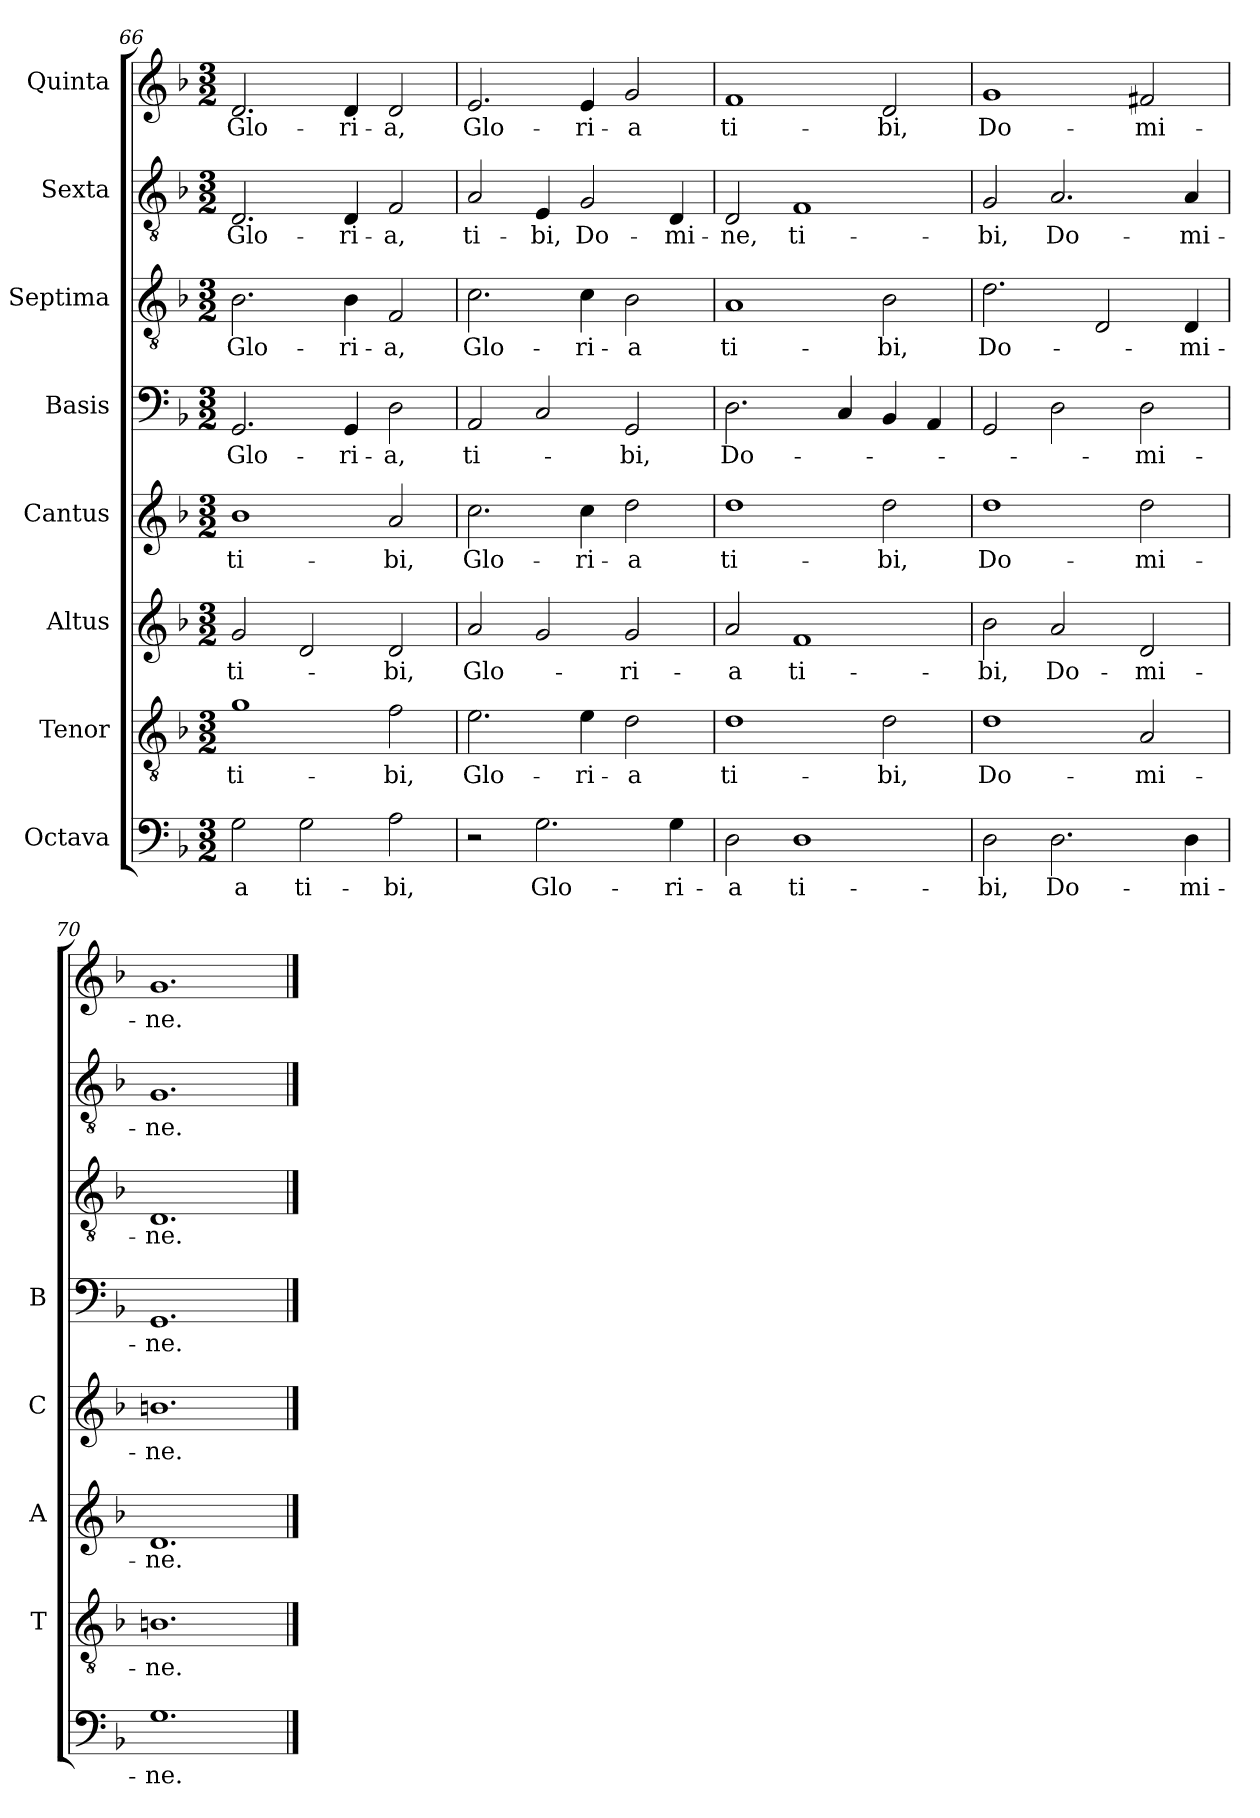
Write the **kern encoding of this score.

**kern	**text	**kern	**text	**kern	**text	**kern	**text	**kern	**text	**kern	**text	**kern	**text	**kern	**text
*part8	*part8	*part7	*part7	*part6	*part6	*part5	*part5	*part4	*part4	*part3	*part3	*part2	*part2	*part1	*part1
*staff8	*staff8	*staff7	*staff7	*staff6	*staff6	*staff5	*staff5	*staff4	*staff4	*staff3	*staff3	*staff2	*staff2	*staff1	*staff1
*I"Octava	*	*I"Tenor	*	*I"Altus	*	*I"Cantus	*	*I"Basis	*	*I"Septima	*	*I"Sexta	*	*I"Quinta	*
*	*	*I'T	*	*I'A	*	*I'C	*	*I'B	*	*	*	*	*	*	*
*clefF4	*	*clefGv2	*	*clefG2	*	*clefG2	*	*clefF4	*	*clefGv2	*	*clefGv2	*	*clefG2	*
*k[b-]	*	*k[b-]	*	*k[b-]	*	*k[b-]	*	*k[b-]	*	*k[b-]	*	*k[b-]	*	*k[b-]	*
*F:	*	*F:	*	*F:	*	*F:	*	*F:	*	*F:	*	*F:	*	*F:	*
*M3/2	*	*M3/2	*	*M3/2	*	*M3/2	*	*M3/2	*	*M3/2	*	*M3/2	*	*M3/2	*
=66	=66	=66	=66	=66	=66	=66	=66	=66	=66	=66	=66	=66	=66	=66	=66
!	!LO:LY:b	!	!LO:LY:b	!	!LO:LY:b	!	!LO:LY:b	!	!LO:LY:b	!	!LO:LY:b	!	!LO:LY:b	!	!LO:LY:b
2G\	-a	1g	ti-	2g/	ti-	1b-	ti-	2.GG/	Glo-	2.B-\	Glo-	2.D/	Glo-	2.d/	Glo-
!	!LO:LY:b	!	!	!	!	!	!	!	!	!	!	!	!	!	!
2G\	ti-	.	.	2d/	.	.	.	.	.	.	.	.	.	.	.
!	!	!	!	!	!	!	!	!	!LO:LY:b	!	!LO:LY:b	!	!LO:LY:b	!	!LO:LY:b
.	.	.	.	.	.	.	.	4GG/	-ri-	4B-\	-ri-	4D/	-ri-	4d/	-ri-
!	!LO:LY:b	!	!LO:LY:b	!	!LO:LY:b	!	!LO:LY:b	!	!LO:LY:b	!	!LO:LY:b	!	!LO:LY:b	!	!LO:LY:b
2A\	-bi,	2f\	-bi,	2d/	-bi,	2a/	-bi,	2D\	-a,	2F/	-a,	2F/	-a,	2d/	-a,
!!LO:LB:g=z
=67	=67	=67	=67	=67	=67	=67	=67	=67	=67	=67	=67	=67	=67	=67	=67
!	!	!	!LO:LY:b	!	!LO:LY:b	!	!LO:LY:b	!	!LO:LY:b	!	!LO:LY:b	!	!LO:LY:b	!	!LO:LY:b
2r	.	2.e\	Glo-	2a/	Glo-	2.cc\	Glo-	2AA/	ti-	2.c\	Glo-	2A/	ti-	2.e/	Glo-
!	!LO:LY:b	!	!	!	!	!	!	!	!	!	!	!	!LO:LY:b	!	!
2.G\	Glo-	.	.	2g/	.	.	.	2C/	.	.	.	4E/	-bi,	.	.
!	!	!	!LO:LY:b	!	!	!	!LO:LY:b	!	!	!	!LO:LY:b	!	!LO:LY:b	!	!LO:LY:b
.	.	4e\	-ri-	.	.	4cc\	-ri-	.	.	4c\	-ri-	2G/	Do-	4e/	-ri-
!	!	!	!LO:LY:b	!	!LO:LY:b	!	!LO:LY:b	!	!LO:LY:b	!	!LO:LY:b	!	!	!	!LO:LY:b
.	.	2d\	-a	2g/	-ri-	2dd\	-a	2GG/	-bi,	2B-\	-a	.	.	2g/	-a
!	!LO:LY:b	!	!	!	!	!	!	!	!	!	!	!	!LO:LY:b	!	!
4G\	-ri-	.	.	.	.	.	.	.	.	.	.	4D/	-mi-	.	.
=68	=68	=68	=68	=68	=68	=68	=68	=68	=68	=68	=68	=68	=68	=68	=68
!	!LO:LY:b	!	!LO:LY:b	!	!LO:LY:b	!	!LO:LY:b	!	!LO:LY:b	!	!LO:LY:b	!	!LO:LY:b	!	!LO:LY:b
2D\	-a	1d	ti-	2a/	-a	1dd	ti-	2.D\	Do-	1A	ti-	2D/	-ne,	1f	ti-
!	!LO:LY:b	!	!	!	!LO:LY:b	!	!	!	!	!	!	!	!LO:LY:b	!	!
1D	ti-	.	.	1f	ti-	.	.	.	.	.	.	1F	ti-	.	.
.	.	.	.	.	.	.	.	4C/	.	.	.	.	.	.	.
!	!	!	!LO:LY:b	!	!	!	!LO:LY:b	!	!	!	!LO:LY:b	!	!	!	!LO:LY:b
.	.	2d\	-bi,	.	.	2dd\	-bi,	4BB-/	.	2B-\	-bi,	.	.	2d/	-bi,
.	.	.	.	.	.	.	.	4AA/	.	.	.	.	.	.	.
=69	=69	=69	=69	=69	=69	=69	=69	=69	=69	=69	=69	=69	=69	=69	=69
!	!LO:LY:b	!	!LO:LY:b	!	!LO:LY:b	!	!LO:LY:b	!	!	!	!LO:LY:b	!	!LO:LY:b	!	!LO:LY:b
2D\	-bi,	1d	Do-	2b-\	-bi,	1dd	Do-	2GG/	.	2.d\	Do-	2G/	-bi,	1g	Do-
!	!LO:LY:b	!	!	!	!LO:LY:b	!	!	!	!	!	!	!	!LO:LY:b	!	!
2.D\	Do-	.	.	2a/	Do-	.	.	2D\	.	.	.	2.A/	Do-	.	.
.	.	.	.	.	.	.	.	.	.	2D/	.	.	.	.	.
!	!	!	!LO:LY:b	!	!LO:LY:b	!	!LO:LY:b	!	!LO:LY:b	!	!	!	!	!	!LO:LY:b
.	.	2A/	-mi-	2d/	-mi-	2dd\	-mi-	2D\	-mi-	.	.	.	.	2f#X/	-mi-
!	!LO:LY:b	!	!	!	!	!	!	!	!	!	!LO:LY:b	!	!LO:LY:b	!	!
4D\	-mi-	.	.	.	.	.	.	.	.	4D/	-mi-	4A/	-mi-	.	.
=70	=70	=70	=70	=70	=70	=70	=70	=70	=70	=70	=70	=70	=70	=70	=70
!	!LO:LY:b	!	!LO:LY:b	!	!LO:LY:b	!	!LO:LY:b	!	!LO:LY:b	!	!LO:LY:b	!	!LO:LY:b	!	!LO:LY:b
1.G	-ne.	1.Bn	ne.	1.d	-ne.	1.bn	-ne.	1.GG	-ne.	1.D	-ne.	1.G	-ne.	1.g	-ne.
==	==	==	==	==	==	==	==	==	==	==	==	==	==	==	==
*-	*-	*-	*-	*-	*-	*-	*-	*-	*-	*-	*-	*-	*-	*-	*-
